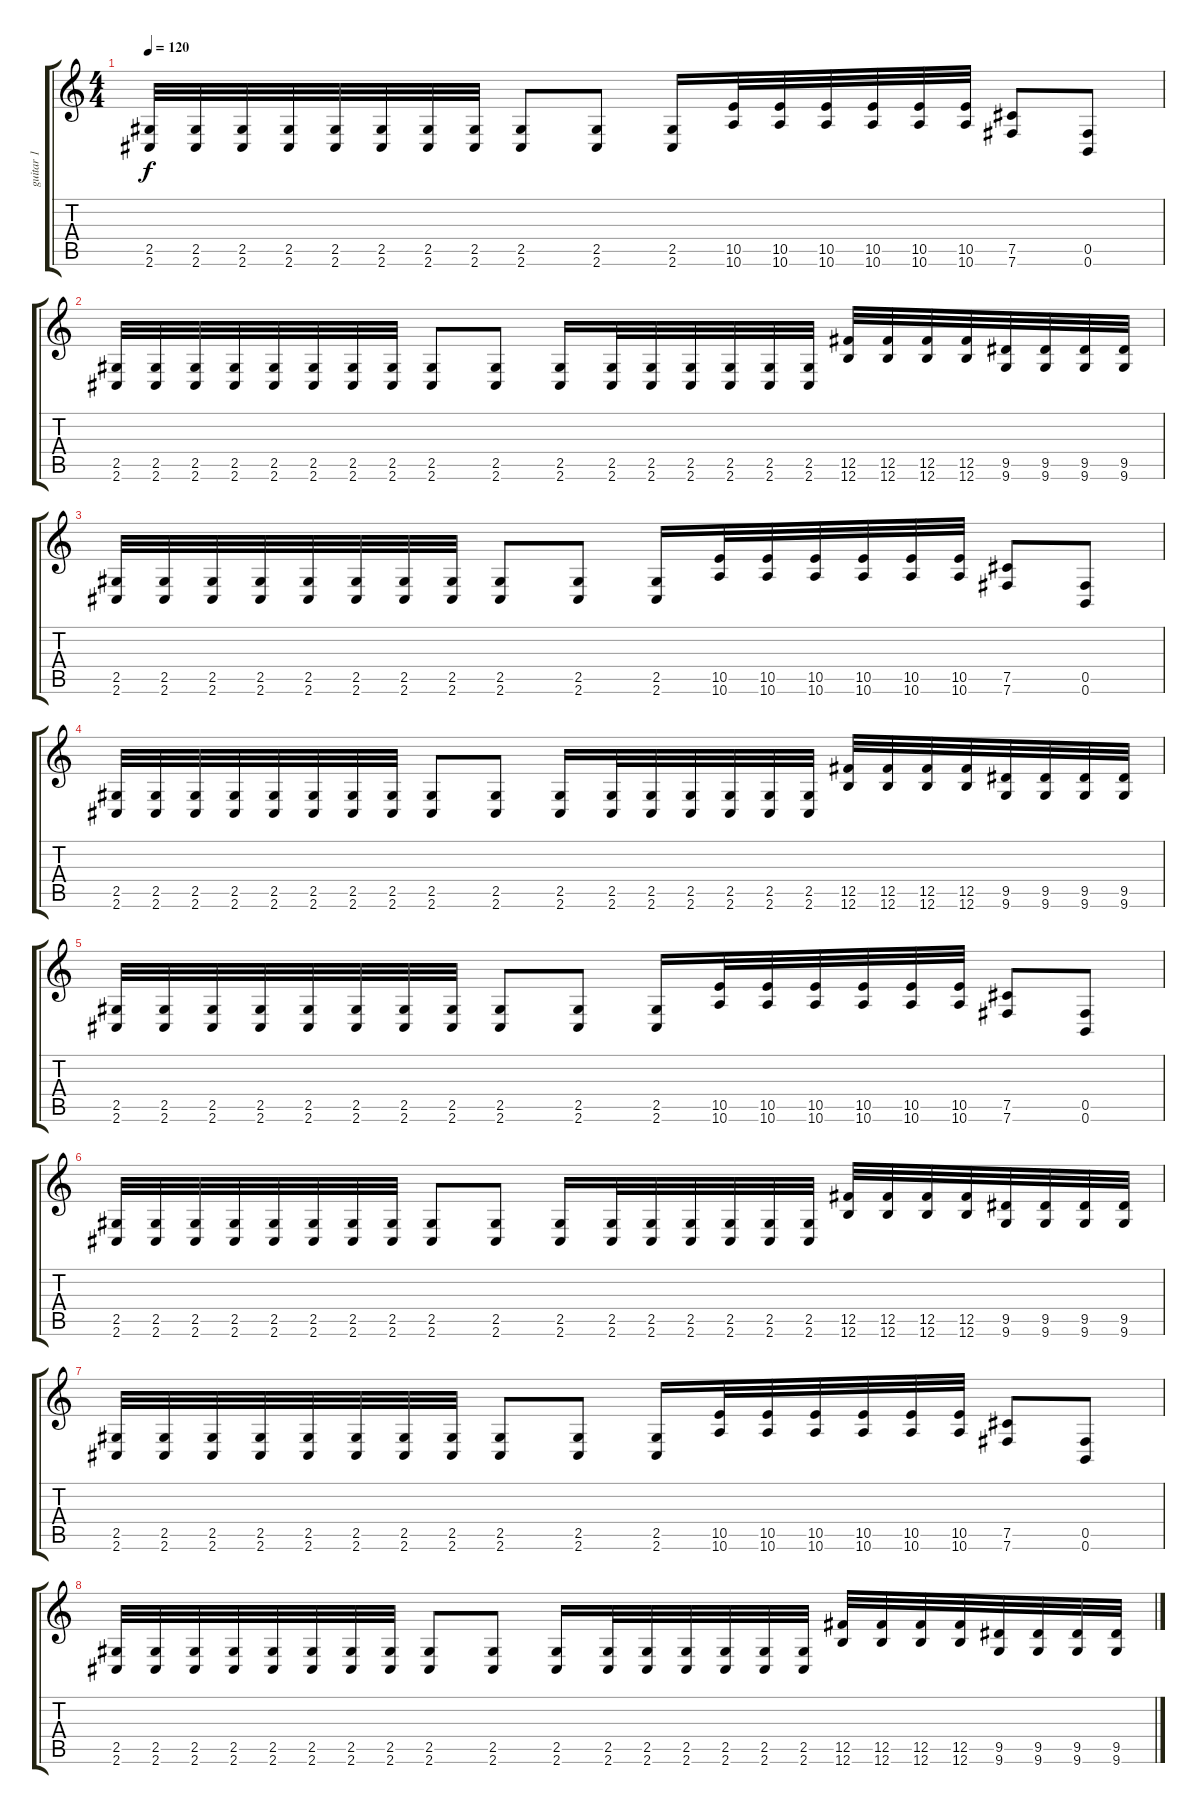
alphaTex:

\track ("guitar 1" "guitar 1") {instrument overdrivenguitar}
\staff {score tabs}
\tuning (Db4 Ab3 E3 B2 Gb2 B1) {hide}
\ts (4 4)
\tempo 120
\clef g2
\ks c
(2.5 2.6).32{dy f} (2.5 2.6).32 (2.5 2.6).32 (2.5 2.6).32 (2.5 2.6).32 (2.5 2.6).32 (2.5 2.6).32 (2.5 2.6).32 (2.5 2.6).8 (2.5 2.6).8 (2.5 2.6).16 (10.5 10.6).32 (10.5 10.6).32 (10.5 10.6).32 (10.5 10.6).32 (10.5 10.6).32 (10.5 10.6).32 (7.5 7.6).8 (0.5 0.6).8 |
(2.5 2.6).32 (2.5 2.6).32 (2.5 2.6).32 (2.5 2.6).32 (2.5 2.6).32 (2.5 2.6).32 (2.5 2.6).32 (2.5 2.6).32 (2.5 2.6).8 (2.5 2.6).8 (2.5 2.6).16 (2.5 2.6).32 (2.5 2.6).32 (2.5 2.6).32 (2.5 2.6).32 (2.5 2.6).32 (2.5 2.6).32 (12.5 12.6).32 (12.5 12.6).32 (12.5 12.6).32 (12.5 12.6).32 (9.5 9.6).32 (9.5 9.6).32 (9.5 9.6).32 (9.5 9.6).32 |
(2.5 2.6).32 (2.5 2.6).32 (2.5 2.6).32 (2.5 2.6).32 (2.5 2.6).32 (2.5 2.6).32 (2.5 2.6).32 (2.5 2.6).32 (2.5 2.6).8 (2.5 2.6).8 (2.5 2.6).16 (10.5 10.6).32 (10.5 10.6).32 (10.5 10.6).32 (10.5 10.6).32 (10.5 10.6).32 (10.5 10.6).32 (7.5 7.6).8 (0.5 0.6).8 |
(2.5 2.6).32 (2.5 2.6).32 (2.5 2.6).32 (2.5 2.6).32 (2.5 2.6).32 (2.5 2.6).32 (2.5 2.6).32 (2.5 2.6).32 (2.5 2.6).8 (2.5 2.6).8 (2.5 2.6).16 (2.5 2.6).32 (2.5 2.6).32 (2.5 2.6).32 (2.5 2.6).32 (2.5 2.6).32 (2.5 2.6).32 (12.5 12.6).32 (12.5 12.6).32 (12.5 12.6).32 (12.5 12.6).32 (9.5 9.6).32 (9.5 9.6).32 (9.5 9.6).32 (9.5 9.6).32 |
(2.5 2.6).32 (2.5 2.6).32 (2.5 2.6).32 (2.5 2.6).32 (2.5 2.6).32 (2.5 2.6).32 (2.5 2.6).32 (2.5 2.6).32 (2.5 2.6).8 (2.5 2.6).8 (2.5 2.6).16 (10.5 10.6).32 (10.5 10.6).32 (10.5 10.6).32 (10.5 10.6).32 (10.5 10.6).32 (10.5 10.6).32 (7.5 7.6).8 (0.5 0.6).8 |
(2.5 2.6).32 (2.5 2.6).32 (2.5 2.6).32 (2.5 2.6).32 (2.5 2.6).32 (2.5 2.6).32 (2.5 2.6).32 (2.5 2.6).32 (2.5 2.6).8 (2.5 2.6).8 (2.5 2.6).16 (2.5 2.6).32 (2.5 2.6).32 (2.5 2.6).32 (2.5 2.6).32 (2.5 2.6).32 (2.5 2.6).32 (12.5 12.6).32 (12.5 12.6).32 (12.5 12.6).32 (12.5 12.6).32 (9.5 9.6).32 (9.5 9.6).32 (9.5 9.6).32 (9.5 9.6).32 |
(2.5 2.6).32 (2.5 2.6).32 (2.5 2.6).32 (2.5 2.6).32 (2.5 2.6).32 (2.5 2.6).32 (2.5 2.6).32 (2.5 2.6).32 (2.5 2.6).8 (2.5 2.6).8 (2.5 2.6).16 (10.5 10.6).32 (10.5 10.6).32 (10.5 10.6).32 (10.5 10.6).32 (10.5 10.6).32 (10.5 10.6).32 (7.5 7.6).8 (0.5 0.6).8 |
(2.5 2.6).32 (2.5 2.6).32 (2.5 2.6).32 (2.5 2.6).32 (2.5 2.6).32 (2.5 2.6).32 (2.5 2.6).32 (2.5 2.6).32 (2.5 2.6).8 (2.5 2.6).8 (2.5 2.6).16 (2.5 2.6).32 (2.5 2.6).32 (2.5 2.6).32 (2.5 2.6).32 (2.5 2.6).32 (2.5 2.6).32 (12.5 12.6).32 (12.5 12.6).32 (12.5 12.6).32 (12.5 12.6).32 (9.5 9.6).32 (9.5 9.6).32 (9.5 9.6).32 (9.5 9.6).32
